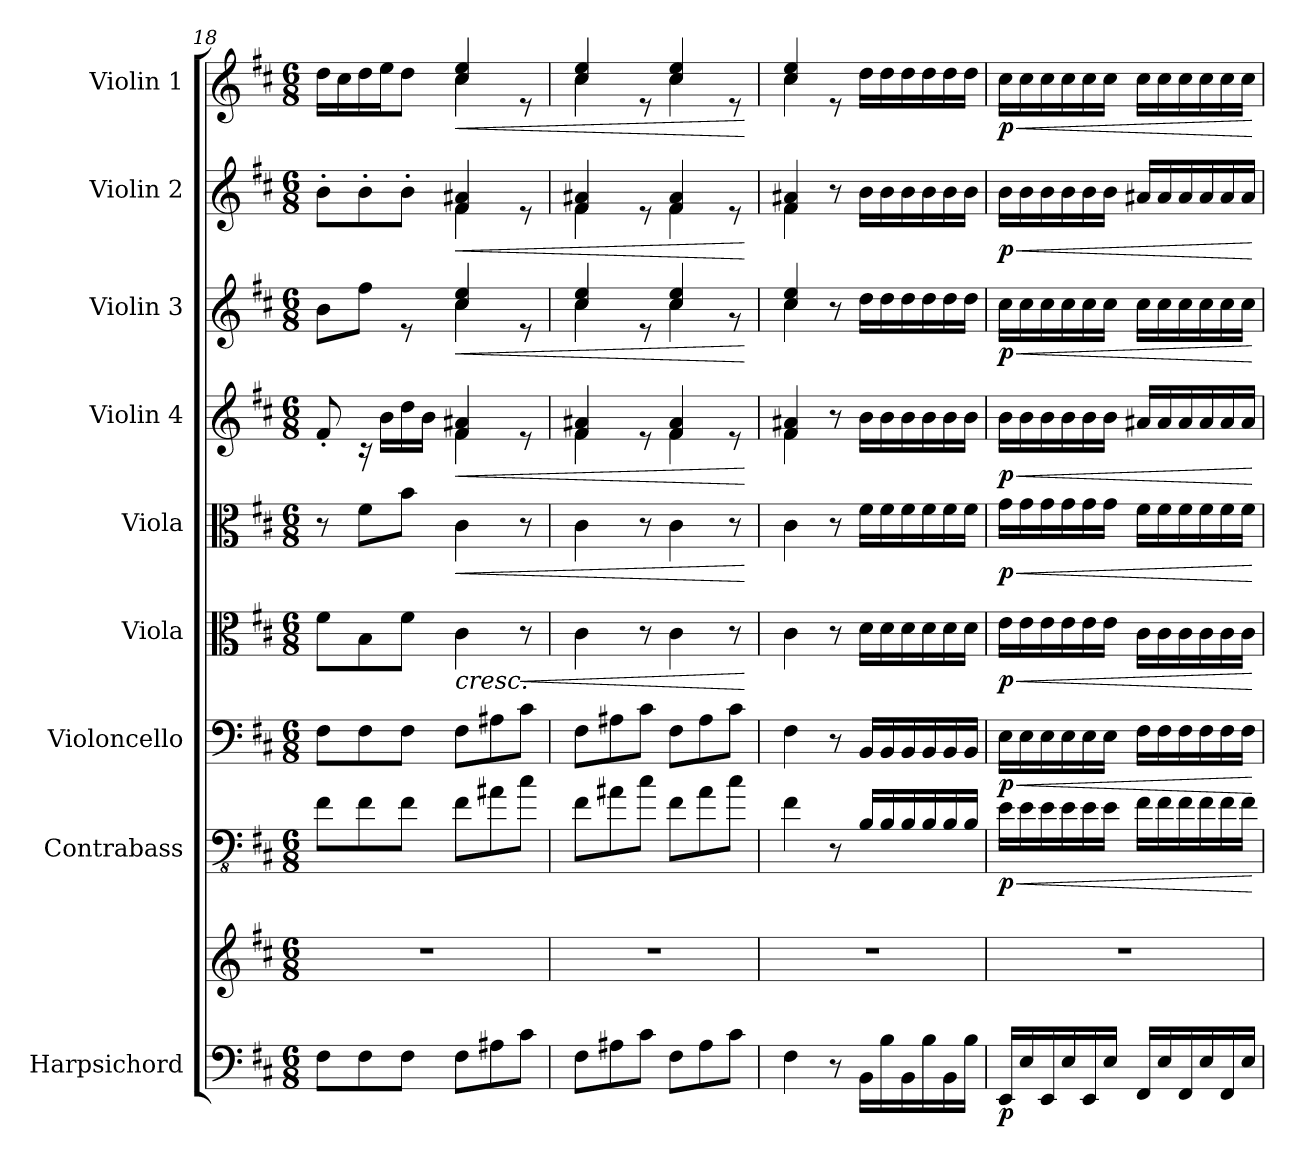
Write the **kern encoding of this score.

**kern	**kern	**dynam	**kern	**dynam	**kern	**dynam	**kern	**dynam	**kern	**dynam	**kern	**dynam	**kern	**dynam	**kern	**dynam	**kern	**dynam
*part9	*part9	*part9	*part8	*part8	*part7	*part7	*part6	*part6	*part5	*part5	*part4	*part4	*part3	*part3	*part2	*part2	*part1	*part1
*staff10	*staff9	*staff9/10	*staff8	*staff8	*staff7	*staff7	*staff6	*staff6	*staff5	*staff5	*staff4	*staff4	*staff3	*staff3	*staff2	*staff2	*staff1	*staff1
*I"Harpsichord	*	*	*I"Contrabass	*	*I"Violoncello	*	*I"Viola	*	*I"Viola	*	*I"Violin 4	*	*I"Violin 3	*	*I"Violin 2	*	*I"Violin 1	*
*I'Hch.	*	*	*I'Cb.	*	*I'Vc.	*	*I'Vla.	*	*I'Vla.	*	*I'Vln. 4	*	*I'Vln. 3	*	*I'Vln. 2	*	*I'Vln. 1	*
*clefF4	*clefG2	*	*clefFv4	*	*clefF4	*	*clefC3	*	*clefC3	*	*clefG2	*	*clefG2	*	*clefG2	*	*clefG2	*
*	*	*	*ITrd7c12	*	*	*	*	*	*	*	*	*	*	*	*	*	*	*
*k[f#c#]	*k[f#c#]	*	*k[f#c#]	*	*k[f#c#]	*	*k[f#c#]	*	*k[f#c#]	*	*k[f#c#]	*	*k[f#c#]	*	*k[f#c#]	*	*k[f#c#]	*
*M6/8	*M6/8	*	*M6/8	*	*M6/8	*	*M6/8	*	*M6/8	*	*M6/8	*	*M6/8	*	*M6/8	*	*M6/8	*
=18	=18	=18	=18	=18	=18	=18	=18	=18	=18	=18	=18	=18	=18	=18	=18	=18	=18	=18
*	*	*	*	*	*	*	*	*	*	*	*^	*	*^	*	*^	*	*^	*
8F#\L	2.r	.	8FF#\L	.	8F#\L	.	8f#\L	.	8r	.	8f#'/	4.ryy	.	8b\L	4.ryy	.	8b'\L	4.ryy	.	16dd\LL	4.ryy	.
.	.	.	.	.	.	.	.	.	.	.	.	.	.	.	.	.	.	.	.	16cc#\	.	.
8F#\	.	.	8FF#\	.	8F#\	.	8B\	.	8f#\L	.	16rc	.	.	8ff#\J	.	.	8b'\	.	.	16dd\	.	.
.	.	.	.	.	.	.	.	.	.	.	16b\LL	.	.	.	.	.	.	.	.	16ee\J	.	.
8F#\J	.	.	8FF#\J	.	8F#\J	.	8f#\J	.	8b\J	.	16dd\	.	.	8re	.	.	8b'\J	.	.	8dd\J	.	.
.	.	.	.	.	.	.	.	.	.	.	16b\JJ	.	.	.	.	.	.	.	.	.	.	.
!	!	!	!	!	!	!	!	!LO:HP:b	!	!LO:HP:b	!	!	!LO:HP:b	!	!	!LO:HP:b	!	!	!LO:HP:b	!	!	!LO:HP:b
8F#\L	.	.	8FF#\L	.	8F#\L	.	4c#\	<	4c#\	<	4f#/ 4a#X/	4f#\	<	4cc#/ 4ee/	4cc#\	<	4f#/ 4a#X/	4f#\	<	4cc#/ 4ee/	4cc#\	<
8A#X\	.	.	8AA#X\	.	8A#X\	.	.	.	.	.	.	.	.	.	.	.	.	.	.	.	.	.
!	!	!	!	!	!	!	!	!LO:HP:b	!	!	!	!	!	!	!	!	!	!	!	!	!	!
8c#\J	.	.	8C#\J	.	8c#\J	.	8r	<	8r	.	8re	8ryy	.	8re	8ryy	.	8re	8ryy	.	8re	8ryy	.
=19	=19	=19	=19	=19	=19	=19	=19	=19	=19	=19	=19	=19	=19	=19	=19	=19	=19	=19	=19	=19	=19	=19
8F#\L	2.r	.	8FF#\L	.	8F#\L	.	4c#\	.	4c#\	.	4f#/ 4a#X/	4f#\	.	4cc#/ 4ee/	4cc#\	.	4f#/ 4a#X/	4f#\	.	4cc#/ 4ee/	4cc#\	.
8A#X\	.	.	8AA#X\	.	8A#X\	.	.	.	.	.	.	.	.	.	.	.	.	.	.	.	.	.
8c#\J	.	.	8C#\J	.	8c#\J	.	8r	.	8r	.	8re	8ryy	.	8re	8ryy	.	8re	8ryy	.	8re	8ryy	.
8F#\L	.	.	8FF#\L	.	8F#\L	.	4c#\	.	4c#\	.	4f#/ 4a#/	4f#\	.	4cc#/ 4ee/	4cc#\	.	4f#/ 4a#/	4f#\	.	4cc#/ 4ee/	4cc#\	.
8A#\	.	.	8AA#\	.	8A#\	.	.	.	.	.	.	.	.	.	.	.	.	.	.	.	.	.
8c#\J	.	.	8C#\J	.	8c#\J	.	8r	.	8r	.	8re	8ryy	.	8rg	8ryy	.	8re	8ryy	.	8re	8ryy	.
*	*	*	*	*	*	*	*	*	*	*	*v	*v	*	*	*	*	*v	*v	*	*v	*v	*
*	*	*	*	*	*	*	*	*	*	*	*	*	*v	*v	*	*	*	*	*
.	.	.	.	.	.	.	.	[ [	.	[	.	[	.	[	.	[	.	[
!!LO:PB:g=z
=20	=20	=20	=20	=20	=20	=20	=20	=20	=20	=20	=20	=20	=20	=20	=20	=20	=20	=20
*	*	*	*	*	*	*	*	*	*	*	*^	*	*^	*	*^	*	*^	*
4F#\	2.r	.	4FF#\	.	4F#\	.	4c#\	.	4c#\	.	4f#/ 4a#X/	4f#\	.	4cc#/ 4ee/	4cc#\	.	4f#/ 4a#X/	4f#\	.	4cc#/ 4ee/	4cc#\	.
8r	.	.	8r	.	8r	.	8r	.	8r	.	8r	2ryy	.	8r	2ryy	.	8r	2ryy	.	8re	2ryy	.
16BB\LL	.	.	16BBB/LL	.	16BB/LL	.	16d\LL	.	16f#\LL	.	16b\LL	.	.	16dd\LL	.	.	16b\LL	.	.	16dd\LL	.	.
16B\	.	.	16BBB/	.	16BB/	.	16d\	.	16f#\	.	16b\	.	.	16dd\	.	.	16b\	.	.	16dd\	.	.
16BB\	.	.	16BBB/	.	16BB/	.	16d\	.	16f#\	.	16b\	.	.	16dd\	.	.	16b\	.	.	16dd\	.	.
16B\	.	.	16BBB/	.	16BB/	.	16d\	.	16f#\	.	16b\	.	.	16dd\	.	.	16b\	.	.	16dd\	.	.
16BB\	.	.	16BBB/	.	16BB/	.	16d\	.	16f#\	.	16b\	.	.	16dd\	.	.	16b\	.	.	16dd\	.	.
16B\JJ	.	.	16BBB/JJ	.	16BB/JJ	.	16d\JJ	.	16f#\JJ	.	16b\JJ	.	.	16dd\JJ	.	.	16b\JJ	.	.	16dd\JJ	.	.
*	*	*	*	*	*	*	*	*	*	*	*v	*v	*	*	*	*	*v	*v	*	*v	*v	*
*	*	*	*	*	*	*	*	*	*	*	*	*	*v	*v	*	*	*	*	*
=21	=21	=21	=21	=21	=21	=21	=21	=21	=21	=21	=21	=21	=21	=21	=21	=21	=21	=21
!	!	!LO:DY:b=2	!	!LO:HP:b	!	!LO:HP:b	!	!LO:HP:b	!	!LO:HP:b	!	!LO:HP:b	!	!LO:HP:b	!	!LO:HP:b	!	!LO:HP:b
!	!	!	!	!LO:DY:n=1:b	!	!LO:DY:n=1:b	!	!LO:DY:n=1:b	!	!LO:DY:n=1:b	!	!LO:DY:n=1:b	!	!LO:DY:n=1:b	!	!LO:DY:n=1:b	!	!LO:DY:n=1:b
16EE/LL	2.r	p	16EE\LL	< p	16E\LL	< p	16e\LL	< p	16g\LL	< p	16b\LL	< p	16cc#\LL	< p	16b\LL	< p	16cc#\LL	< p
16E/	.	.	16EE\	.	16E\	.	16e\	.	16g\	.	16b\	.	16cc#\	.	16b\	.	16cc#\	.
16EE/	.	.	16EE\	.	16E\	.	16e\	.	16g\	.	16b\	.	16cc#\	.	16b\	.	16cc#\	.
16E/	.	.	16EE\	.	16E\	.	16e\	.	16g\	.	16b\	.	16cc#\	.	16b\	.	16cc#\	.
16EE/	.	.	16EE\	.	16E\	.	16e\	.	16g\	.	16b\	.	16cc#\	.	16b\	.	16cc#\	.
16E/JJ	.	.	16EE\JJ	.	16E\JJ	.	16e\JJ	.	16g\JJ	.	16b\JJ	.	16cc#\JJ	.	16b\JJ	.	16cc#\JJ	.
16FF#/LL	.	.	16FF#\LL	.	16F#\LL	.	16c#\LL	.	16f#\LL	.	16a#X/LL	.	16cc#\LL	.	16a#X/LL	.	16cc#\LL	.
16E/	.	.	16FF#\	.	16F#\	.	16c#\	.	16f#\	.	16a#/	.	16cc#\	.	16a#/	.	16cc#\	.
16FF#/	.	.	16FF#\	.	16F#\	.	16c#\	.	16f#\	.	16a#/	.	16cc#\	.	16a#/	.	16cc#\	.
16E/	.	.	16FF#\	.	16F#\	.	16c#\	.	16f#\	.	16a#/	.	16cc#\	.	16a#/	.	16cc#\	.
16FF#/	.	.	16FF#\	.	16F#\	.	16c#\	.	16f#\	.	16a#/	.	16cc#\	.	16a#/	.	16cc#\	.
16E/JJ	.	.	16FF#\JJ	.	16F#\JJ	.	16c#\JJ	.	16f#\JJ	.	16a#/JJ	.	16cc#\JJ	.	16a#/JJ	.	16cc#\JJ	.
.	.	.	.	[	.	[	.	[	.	[	.	[	.	[	.	[	.	[
=	=	=	=	=	=	=	=	=	=	=	=	=	=	=	=	=	=	=
*-	*-	*-	*-	*-	*-	*-	*-	*-	*-	*-	*-	*-	*-	*-	*-	*-	*-	*-
